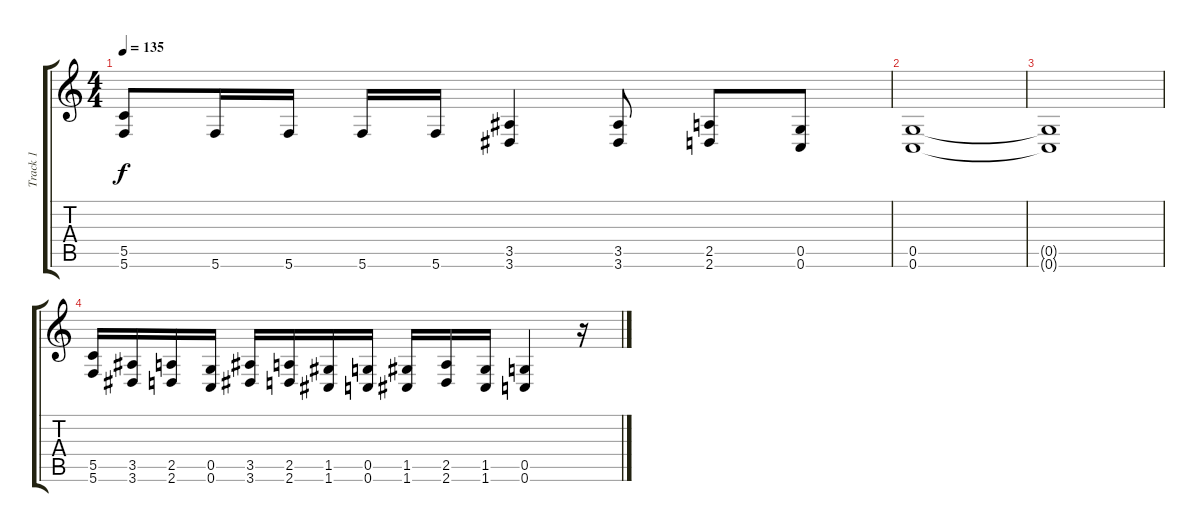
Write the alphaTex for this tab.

\track ("Track 1" "Track 1") {instrument distortionguitar}
\staff {score tabs}
\tuning (D4 A3 F3 C3 G2 C2) {hide}
\ts (4 4)
\tempo 135
\clef g2
\ks c
(5.5 5.6).8{dy f} 5.6.16 5.6.16 5.6.16 5.6.16 (3.5 3.6).4 (3.5 3.6).8 (2.5 2.6).8 (0.5 0.6).8 |
(0.5 0.6).1 |
(0.5{t} 0.6{t}).1 |
(5.5 5.6).16 (3.5 3.6).16 (2.5 2.6).16 (0.5 0.6).16 (3.5 3.6).16 (2.5 2.6).16 (1.5 1.6).16 (0.5 0.6).16 (1.5 1.6).16 (2.5 2.6).16 (1.5 1.6).16 (0.5 0.6).4 r.16
